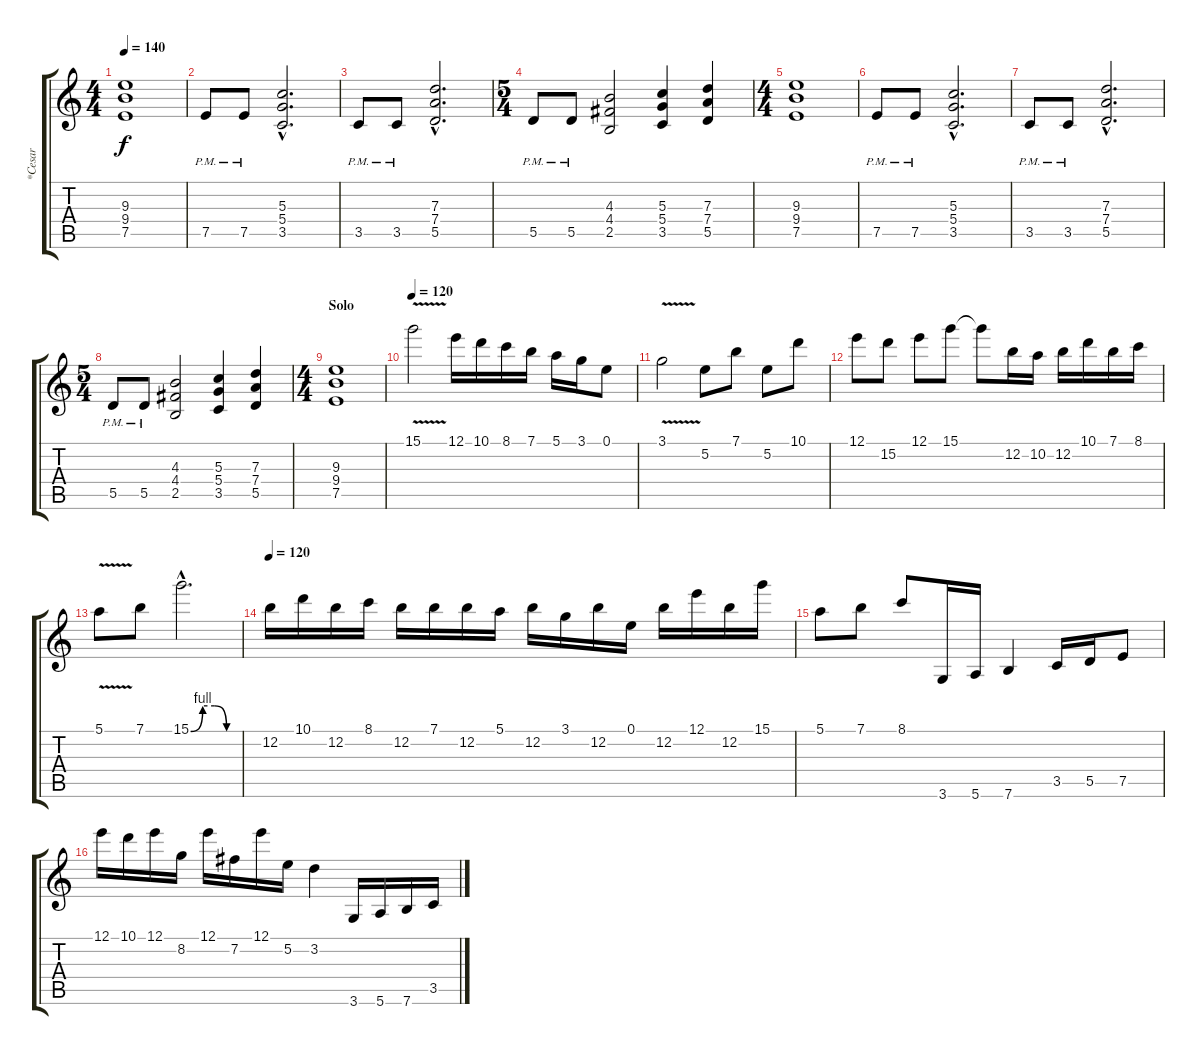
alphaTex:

\track ("*Cesar" "*Cesar") {instrument distortionguitar}
\staff {score tabs}
\tuning (E4 B3 G3 D3 A2 E2) {hide}
\ts (4 4)
\tempo 140
\clef g2
\ks c
(9.3 9.4 7.5).1{dy f} |
7.5{pm}.8 7.5{pm}.8 (5.3{hac} 5.4{hac} 3.5{hac}).2{d} |
3.5{pm}.8 3.5{pm}.8 (7.3{hac} 7.4{hac} 5.5{hac}).2{d} |
\ts (5 4)
5.5{pm}.8 5.5{pm}.8 (4.3 4.4 2.5).2 (5.3 5.4 3.5).4 (7.3 7.4 5.5).4 |
\ts (4 4)
(9.3 9.4 7.5).1 |
7.5{pm}.8 7.5{pm}.8 (5.3{hac} 5.4{hac} 3.5{hac}).2{d} |
3.5{pm}.8 3.5{pm}.8 (7.3{hac} 7.4{hac} 5.5{hac}).2{d} |
\ts (5 4)
5.5{pm}.8 5.5{pm}.8 (4.3 4.4 2.5).2 (5.3 5.4 3.5).4 (7.3 7.4 5.5).4 |
\ts (4 4)
\section ("" "Solo")
(9.3 9.4 7.5).1 |
\tempo 120
15.1{v}.2{volume 16 instrument distortionguitar} 12.1.16 10.1.16 8.1.16 7.1.16 5.1.16 3.1.16 0.1.8 |
3.1{v}.2 5.2.8 7.1.8 5.2.8 10.1.8 |
12.1.8 15.2.8 12.1.8 15.1.8 15.1{t}.8 12.2.16 10.2.16 12.2.16 10.1.16 7.1.16 8.1.16 |
5.1{v}.8 7.1.8 15.1{be (custom 0 0 15 4 30 4 45 0 60 0) hac}.2{d} |
\tempo 120
12.2.16 10.1.16 12.2.16 8.1.16 12.2.16 7.1.16 12.2.16 5.1.16 12.2.16 3.1.16 12.2.16 0.1.16 12.2.16 12.1.16 12.2.16 15.1.16 |
5.1.8 7.1.8 8.1.8 3.6.16 5.6.16 7.6.4 3.5.16 5.5.16 7.5.8 |
12.1.16 10.1.16 12.1.16 8.2.16 12.1.16 7.2.16 12.1.16 5.2.16 3.2.4 3.6.16 5.6.16 7.6.16 3.5.16
